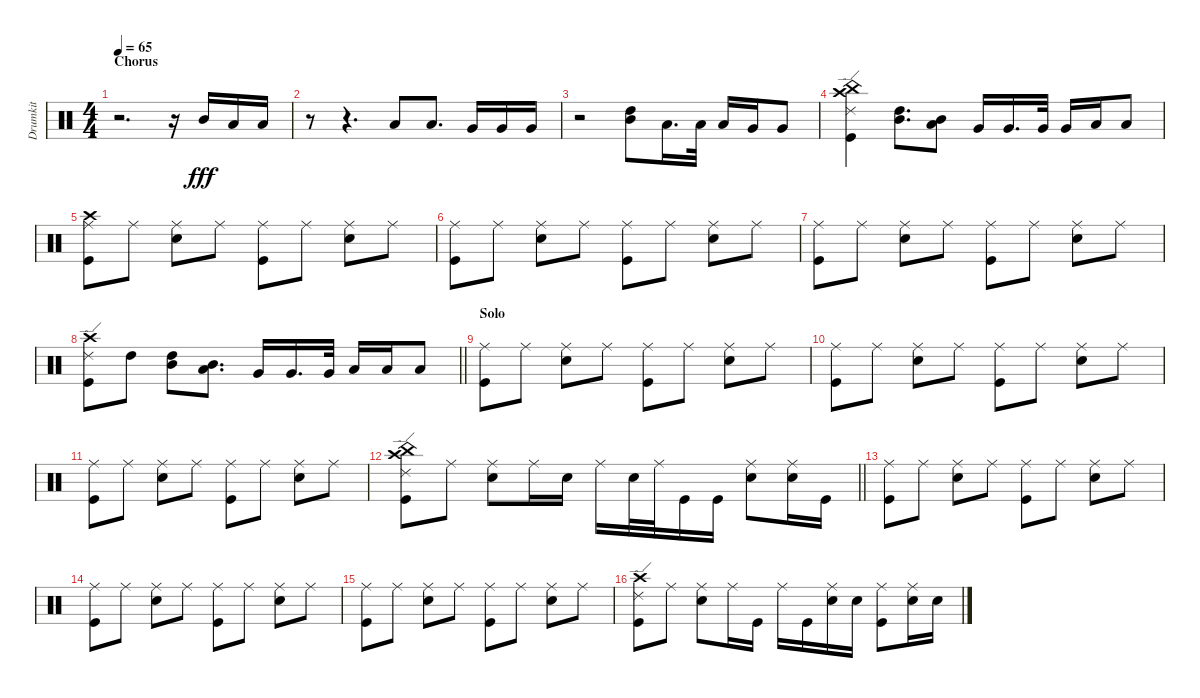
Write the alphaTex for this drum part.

\track ("Drumkit" "Drumkit") {instrument percussion}
\staff {score}
\articulation defaults
\ts (4 4)
\section ("" "Chorus")
\tempo 65
\clef neutral
\ks c
r.2{d dy fff} r.16 "Mid Tom (hit)".16 "Low Tom (hit)".16 "Low Tom (hit)".16 |
r.8 r.4{d} "Low Tom (hit)".8 "Low Tom (hit)".8{d} "Very Low Tom (hit)".16 "Very Low Tom (hit)".16 "Very Low Tom (hit)".16 |
r.2 ("High Tom (hit)" "Mid Tom (hit)").8 "Low Tom (hit)".16{d} "Low Tom (hit)".32 "Low Tom (hit)".16 "Very Low Tom (hit)".16 "Very Low Tom (hit)".8 |
("Crash high (hit)" "China (hit)" "Ride (edge) 2" "Kick (hit)").4 ("High Tom (hit)" "Mid Tom (hit)").8{d} ("Mid Tom (hit)" "Low Tom (hit)").8 "Very Low Tom (hit)".16 "Very Low Tom (hit)".16{d} "Very Low Tom (hit)".32 "Very Low Tom (hit)".16 "Low Floor Tom (hit)".16 "Low Floor Tom (hit)".8 |
("Ride (middle)" "Crash high (hit)" "Kick (hit)").8 "Ride (middle)".8 ("Ride (middle)" "Snare (hit) 2").8 "Ride (middle)".8 ("Ride (middle)" "Kick (hit)").8 "Ride (middle)".8 ("Snare (hit) 2" "Ride (middle)").8 "Ride (middle)".8 |
("Ride (middle)" "Kick (hit)").8 "Ride (middle)".8 ("Ride (middle)" "Snare (hit) 2").8 "Ride (middle)".8 ("Ride (middle)" "Kick (hit)").8 "Ride (middle)".8 ("Snare (hit) 2" "Ride (middle)").8 "Ride (middle)".8 |
("Ride (middle)" "Kick (hit)").8 "Ride (middle)".8 ("Ride (middle)" "Snare (hit) 2").8 "Ride (middle)".8 ("Ride (middle)" "Kick (hit)").8 "Ride (middle)".8 ("Snare (hit) 2" "Ride (middle)").8 "Ride (middle)".8 |
\barLineRight lightlight
("Ride (edge) 2" "Crash high (hit)" "Kick (hit)").8 "High Tom (hit)".8 ("Mid Tom (hit)" "High Tom (hit)").8 ("Mid Tom (hit)" "Low Tom (hit)").8{d} "Very Low Tom (hit)".16 "Very Low Tom (hit)".16{d} "Very Low Tom (hit)".32 "Low Floor Tom (hit)".16 "Low Floor Tom (hit)".16 "Low Floor Tom (hit)".8 |
\section ("" "Solo")
("Ride (middle)" "Kick (hit)").8 "Ride (middle)".8 ("Ride (middle)" "Snare (hit) 2").8 "Ride (middle)".8 ("Ride (middle)" "Kick (hit)").8 "Ride (middle)".8 ("Snare (hit) 2" "Ride (middle)").8 "Ride (middle)".8 |
("Ride (middle)" "Kick (hit)").8 "Ride (middle)".8 ("Ride (middle)" "Snare (hit) 2").8 "Ride (middle)".8 ("Ride (middle)" "Kick (hit)").8 "Ride (middle)".8 ("Snare (hit) 2" "Ride (middle)").8 "Ride (middle)".8 |
("Ride (middle)" "Kick (hit)").8 "Ride (middle)".8 ("Ride (middle)" "Snare (hit) 2").8 "Ride (middle)".8 ("Ride (middle)" "Kick (hit)").8 "Ride (middle)".8 ("Snare (hit) 2" "Ride (middle)").8 "Ride (middle)".8 |
\barLineRight lightlight
("Kick (hit)" "China (hit)" "Crash high (hit)" "Ride (edge) 2").8 "Ride (middle)".8 ("Ride (middle)" "Snare (hit) 2").8 "Ride (middle)".16 "Snare (hit) 2".16 "Ride (middle)".16 "Snare (hit) 2".32 "Ride (middle)".32 "Kick (hit)".16 "Kick (hit)".16 ("Ride (middle)" "Snare (hit) 2").8 ("Ride (middle)" "Snare (hit) 2").16 "Kick (hit)".16 |
("Ride (middle)" "Kick (hit)").8 "Ride (middle)".8 ("Ride (middle)" "Snare (hit) 2").8 "Ride (middle)".8 ("Ride (middle)" "Kick (hit)").8 "Ride (middle)".8 ("Snare (hit) 2" "Ride (middle)").8 "Ride (middle)".8 |
("Ride (middle)" "Kick (hit)").8 "Ride (middle)".8 ("Ride (middle)" "Snare (hit) 2").8 "Ride (middle)".8 ("Ride (middle)" "Kick (hit)").8 "Ride (middle)".8 ("Snare (hit) 2" "Ride (middle)").8 "Ride (middle)".8 |
("Ride (middle)" "Kick (hit)").8 "Ride (middle)".8 ("Ride (middle)" "Snare (hit) 2").8 "Ride (middle)".8 ("Ride (middle)" "Kick (hit)").8 "Ride (middle)".8 ("Snare (hit) 2" "Ride (middle)").8 "Ride (middle)".8 |
("Ride (edge) 2" "Crash high (hit)" "Kick (hit)").8 "Ride (middle)".8 ("Ride (middle)" "Snare (hit) 2").8 "Ride (middle)".16 "Kick (hit)".16 "Ride (middle)".16 "Kick (hit)".16 ("Ride (middle)" "Snare (hit) 2").16 "Snare (hit) 2".16 ("Kick (hit)" "Ride (middle)").8 ("Ride (middle)" "Snare (hit) 2").16 "Snare (hit) 2".16
